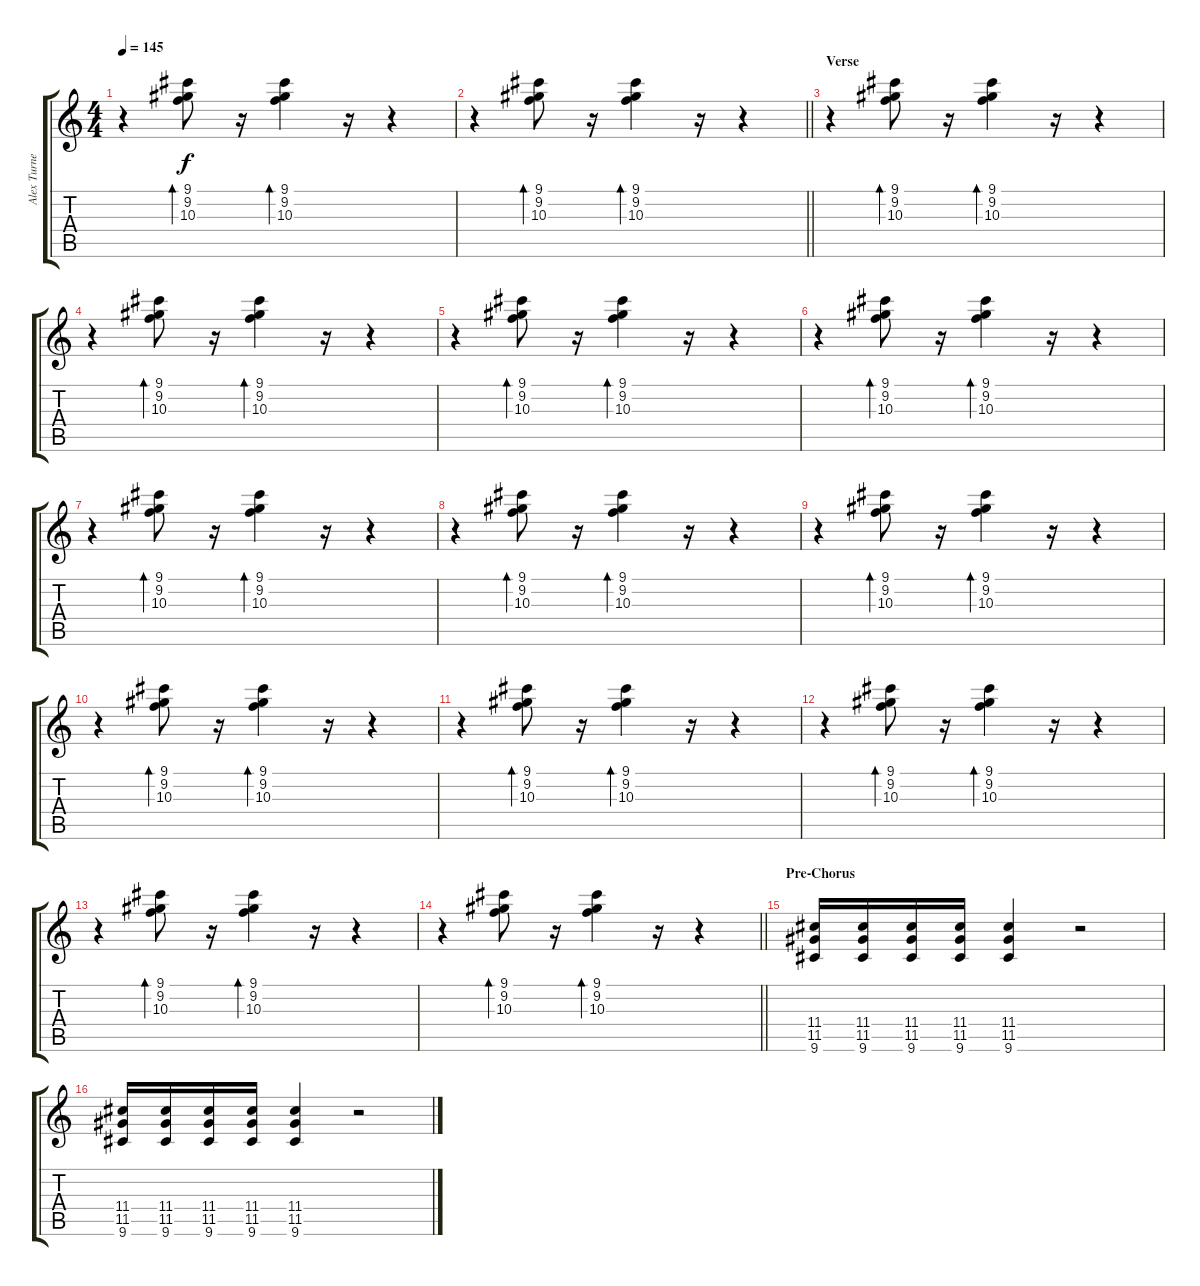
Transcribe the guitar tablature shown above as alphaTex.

\track ("Alex Turner" "Alex Turne") {instrument overdrivenguitar}
\staff {score tabs}
\tuning (E4 B3 G3 D3 A2 E2) {hide}
\ts (4 4)
\tempo 145
\clef g2
\ks c
r.4{dy f} (9.1 9.2 10.3).8{bd 30} r.16 (9.1 9.2 10.3).4{bd 30} r.16 r.4 |
\barLineRight lightlight
r.4 (9.1 9.2 10.3).8{bd 30} r.16 (9.1 9.2 10.3).4{bd 30} r.16 r.4 |
\section ("" "Verse")
r.4 (9.1 9.2 10.3).8{bd 30} r.16 (9.1 9.2 10.3).4{bd 30} r.16 r.4 |
r.4 (9.1 9.2 10.3).8{bd 30} r.16 (9.1 9.2 10.3).4{bd 30} r.16 r.4 |
r.4 (9.1 9.2 10.3).8{bd 30} r.16 (9.1 9.2 10.3).4{bd 30} r.16 r.4 |
r.4 (9.1 9.2 10.3).8{bd 30} r.16 (9.1 9.2 10.3).4{bd 30} r.16 r.4 |
r.4 (9.1 9.2 10.3).8{bd 30} r.16 (9.1 9.2 10.3).4{bd 30} r.16 r.4 |
r.4 (9.1 9.2 10.3).8{bd 30} r.16 (9.1 9.2 10.3).4{bd 30} r.16 r.4 |
r.4 (9.1 9.2 10.3).8{bd 30} r.16 (9.1 9.2 10.3).4{bd 30} r.16 r.4 |
r.4 (9.1 9.2 10.3).8{bd 30} r.16 (9.1 9.2 10.3).4{bd 30} r.16 r.4 |
r.4 (9.1 9.2 10.3).8{bd 30} r.16 (9.1 9.2 10.3).4{bd 30} r.16 r.4 |
r.4 (9.1 9.2 10.3).8{bd 30} r.16 (9.1 9.2 10.3).4{bd 30} r.16 r.4 |
r.4 (9.1 9.2 10.3).8{bd 30} r.16 (9.1 9.2 10.3).4{bd 30} r.16 r.4 |
\barLineRight lightlight
r.4 (9.1 9.2 10.3).8{bd 30} r.16 (9.1 9.2 10.3).4{bd 30} r.16 r.4 |
\section ("" "Pre-Chorus")
(11.4 11.5 9.6).16 (11.4 11.5 9.6).16 (11.4 11.5 9.6).16 (11.4 11.5 9.6).16 (11.4 11.5 9.6).4 r.2 |
(11.4 11.5 9.6).16 (11.4 11.5 9.6).16 (11.4 11.5 9.6).16 (11.4 11.5 9.6).16 (11.4 11.5 9.6).4 r.2
